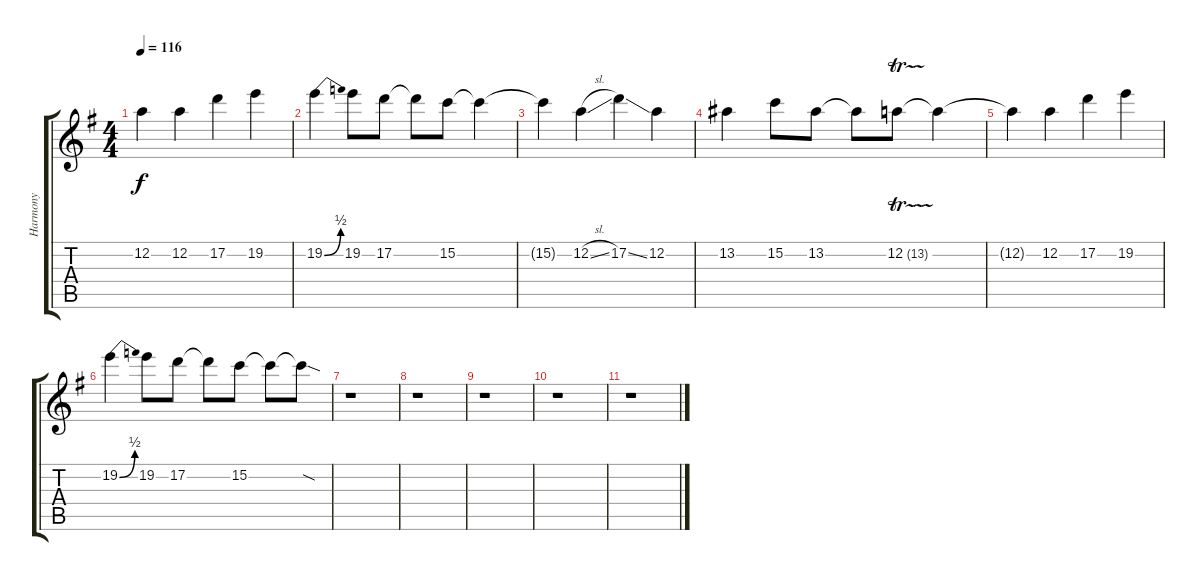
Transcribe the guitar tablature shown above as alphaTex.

\track ("Harmony" "Harmony") {instrument acousticguitarsteel}
\staff {score tabs}
\tuning (D4 A3 F3 C3 G2 D2) {hide}
\ts (4 4)
\tempo 116
\clef g2
\ks eminor
12.2{t}.4{dy f} 12.2.4 17.2.4 19.2.4 |
19.2{be (bend 0 0 60 2)}.4 19.2.8 17.2.8 17.2{t}.8 15.2.8 15.2{t}.4 |
15.2{t}.4 12.2{sl}.4 17.2{ss}.4 12.2.4 |
13.2.4 15.2.8 13.2.8 13.2{t}.8 12.2{tr (13 32)}.8 12.2{t}.4 |
12.2{t}.4 12.2.4 17.2.4 19.2.4 |
19.2{be (bend 0 0 60 2)}.4 19.2.8 17.2.8 17.2{t}.8 15.2.8 15.2{t}.8 15.2{sod t}.8 |
r.1 |
r.1 |
r.1 |
r.1 |
r.1
